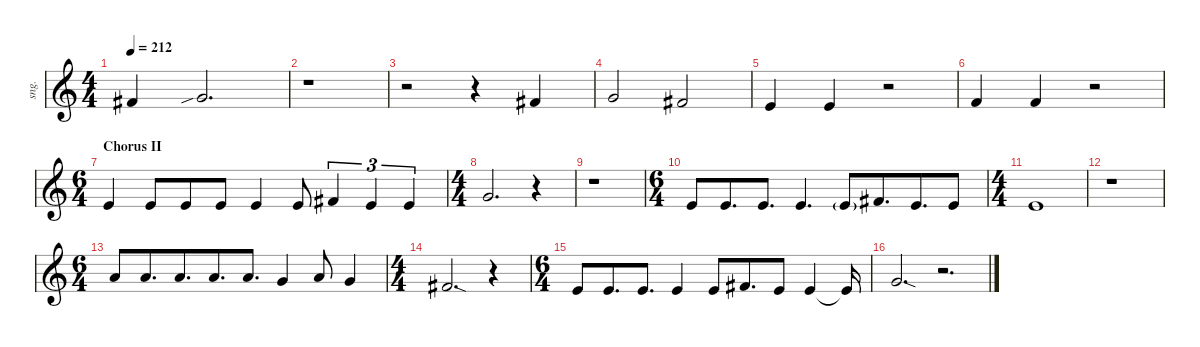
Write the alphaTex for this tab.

\defaultSystemsLayout 4
\hideDynamics
\bracketExtendMode nobrackets
\track ("Vocals" "sng.") {defaultSystemsLayout 4 multiBarRest instrument voiceoohs}
\staff {score}
\tuning (E4 B3 G3 D3 A2 E2)
\ts (4 4)
\tempo 212
\clef g2
\ks c
7.2{acc #}.4{dy mf beam Up} 8.2{sib}.2{d beam Up} |
r.1{beam Down} |
r.2{beam Down} r.4{beam Down} 7.2{acc #}.4{beam Up} |
8.2.2{beam Up} 7.2{acc #}.2{beam Up} |
5.2.4{beam Up} 5.2.4{beam Up} r.2{beam Down} |
6.2.4{beam Up} 6.2.4{beam Up} r.2{beam Down} |
\ts (6 4)
\beaming (8 6 6)
\section ("" "Chorus II")
5.2.4{beam Up} 5.2.8{beam Up} 5.2.8{beam Up} 5.2.8{beam Up} 5.2.4{beam Up} 5.2.8{beam Up} 7.2{acc #}.4{tu (3 2) beam Up} 5.2.4{tu (3 2) beam Up} 5.2.4{tu (3 2) beam Up} |
\ts (4 4)
\beaming (8 2 2 2 2)
8.2.2{d beam Up} r.4{beam Down} |
r.1{beam Down} |
\ts (6 4)
\beaming (8 6 6)
5.2.8{beam Up} 5.2.8{d beam Up} 5.2.8{d beam Up} 5.2.4{d beam Up} 5.2{g}.8{beam Up} 7.2{acc #}.8{d beam Up} 5.2.8{d beam Up} 5.2.8{beam Up} |
\ts (4 4)
\beaming (8 2 2 2 2)
5.2.1{beam Up} |
r.1{beam Down} |
\ts (6 4)
\beaming (8 6 6)
10.2.8{beam Up} 10.2.8{d beam Up} 10.2.8{d beam Up} 10.2.8{d beam Up} 10.2.8{d beam Up} 8.2.4{beam Up} 10.2.8{beam Up} 8.2.4{beam Up} |
\ts (4 4)
\beaming (8 2 2 2 2)
7.2{sod acc #}.2{d beam Up} r.4{beam Down} |
\ts (6 4)
\beaming (8 6 6)
5.2.8{beam Up} 5.2.8{d beam Up} 5.2.8{d beam Up} 5.2.4{beam Up} 5.2.8{beam Up} 7.2{acc #}.8{d beam Up} 5.2.8{beam Up} 5.2.4{beam Up} 5.2{t}.16{beam Up} |
8.2{sod}.2{d beam Up} r.2{d beam Down}
